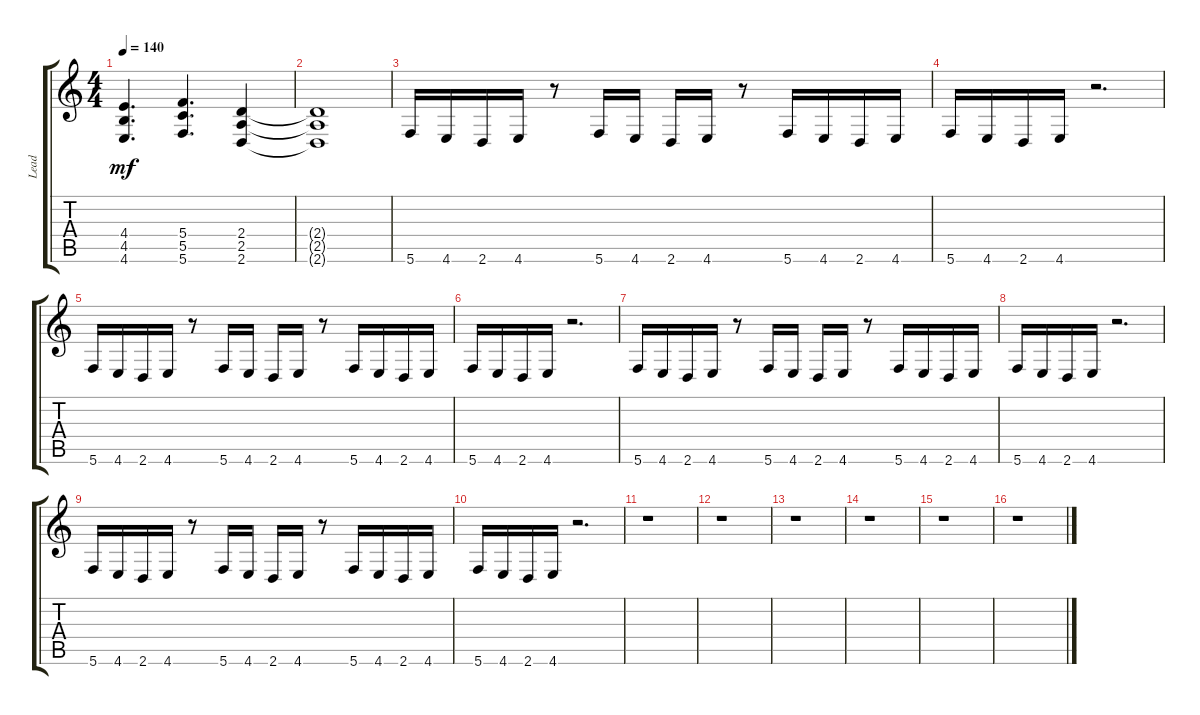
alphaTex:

\track ("Lead" "Lead") {instrument overdrivenguitar}
\staff {score tabs}
\tuning (D4 A3 F3 C3 G2 C2) {hide}
\ts (4 4)
\tempo 140
\clef g2
\ks c
(4.4 4.5 4.6).4{d dy mf} (5.4 5.5 5.6).4{d} (2.4 2.5 2.6).4 |
(2.4{t} 2.5{t} 2.6{t}).1 |
5.6.16 4.6.16 2.6.16 4.6.16 r.8 5.6.16 4.6.16 2.6.16 4.6.16 r.8 5.6.16 4.6.16 2.6.16 4.6.16 |
5.6.16 4.6.16 2.6.16 4.6.16 r.2{d} |
5.6.16 4.6.16 2.6.16 4.6.16 r.8 5.6.16 4.6.16 2.6.16 4.6.16 r.8 5.6.16 4.6.16 2.6.16 4.6.16 |
5.6.16 4.6.16 2.6.16 4.6.16 r.2{d} |
5.6.16 4.6.16 2.6.16 4.6.16 r.8 5.6.16 4.6.16 2.6.16 4.6.16 r.8 5.6.16 4.6.16 2.6.16 4.6.16 |
5.6.16 4.6.16 2.6.16 4.6.16 r.2{d} |
5.6.16 4.6.16 2.6.16 4.6.16 r.8 5.6.16 4.6.16 2.6.16 4.6.16 r.8 5.6.16 4.6.16 2.6.16 4.6.16 |
5.6.16 4.6.16 2.6.16 4.6.16 r.2{d} |
r.1 |
r.1 |
r.1 |
r.1 |
r.1 |
r.1
